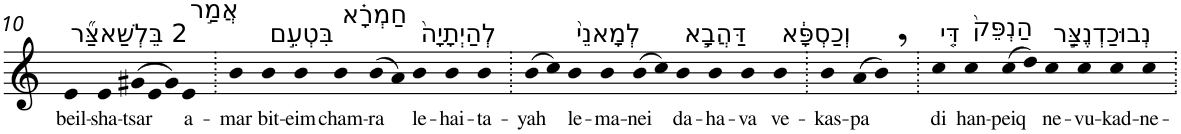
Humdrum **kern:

**kern	**text
*part1	*part1
*staff1	*staff1
*I"Piano	*
*I'Pno	*
!!LO:PB:g=z
*clefG2	*
*k[]	*
=10	=10
!LO:TX:a:t=2 בֵּלְשַׁאצַּ֞ר	!
!	!LO:LY:b
4e	beil-
!	!LO:LY:b
4e	-sha-
*Xtuplet	*
!	!LO:LY:b
(>12g#X	-tsar
12e	.
12g#)	.
!LO:TX:a:t=אֲמַ֣ר	!
!	!LO:LY:b
4e	a-
=11.	=11.
!	!LO:LY:b
4b	-mar
!LO:TX:a:t=בִּטְעֵ֣ם	!
!	!LO:LY:b
4b	bit-
!	!LO:LY:b
4b	-eim
!LO:TX:a:t=חַמְרָ֗א	!
!	!LO:LY:b
4b	cham-
!	!LO:LY:b
(>8b	-ra
8a)	.
!LO:TX:a:t=לְהַיְתָיָה֙	!
!	!LO:LY:b
4b	le-
!	!LO:LY:b
4b	-hai-
!	!LO:LY:b
4b	-ta-
=12.	=12.
!	!LO:LY:b
(>8b	-yah
8cc)	.
!LO:TX:a:t=לְמָאנֵי֙	!
!	!LO:LY:b
4b	le-
!	!LO:LY:b
4b	-ma-
!	!LO:LY:b
(>8b	-nei
8cc)	.
!LO:TX:a:t=דַּהֲבָ֣א	!
!	!LO:LY:b
4b	da-
!	!LO:LY:b
4b	-ha-
!	!LO:LY:b
4b	-va
!LO:TX:a:t=וְכַסְפָּ֔א	!
!	!LO:LY:b
4b	ve-
=13.	=13.
!	!LO:LY:b
4b	-kas-
!	!LO:LY:b
(>8a	-pa
8b,)	.
=14.	=14.
!LO:TX:a:t=דִּ֤י	!
!	!LO:LY:b
4cc	di
!LO:TX:a:t=הַנְפֵּק֙	!
!	!LO:LY:b
4cc	han-
!	!LO:LY:b
(>8cc	-peiq
8dd)	.
!LO:TX:a:t=נְבוּכַדְנֶצַּ֣ר	!
!	!LO:LY:b
4cc	ne-
!	!LO:LY:b
4cc	-vu-
!	!LO:LY:b
4cc	-kad-
!	!LO:LY:b
4cc	-ne-
=.	=.
*-	*-
